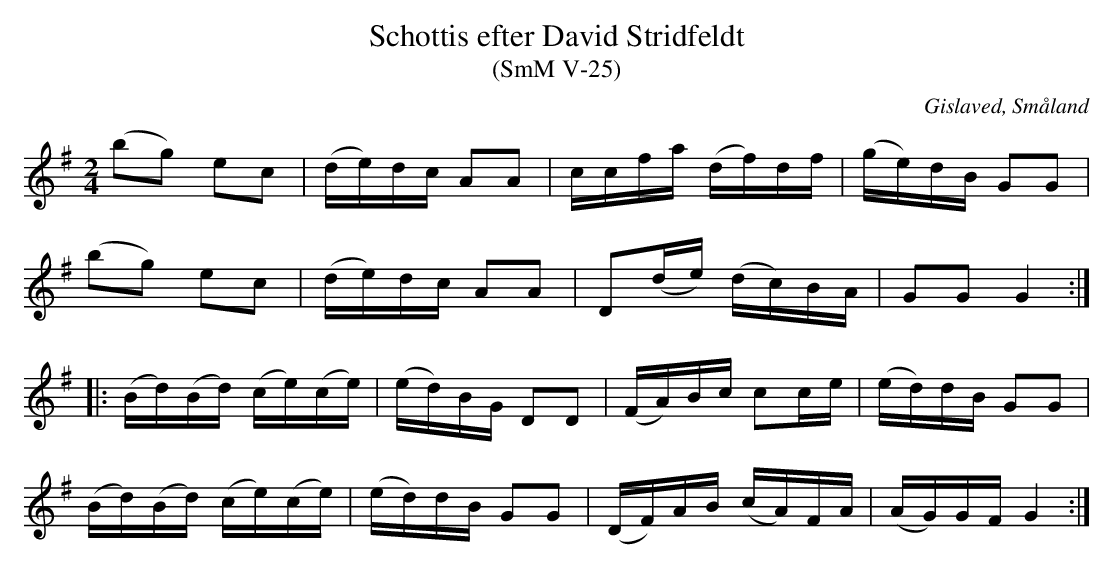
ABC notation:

X:1
T:Schottis efter David Stridfeldt
T:(SmM V-25)
O:Gislaved, Småland
M:2/4
L:1/16
K:G
(b2g2) e2c2|(de)dc A2A2|ccfa (df)df|(ge)dB G2G2|
(b2g2) e2c2|(de)dc A2A2|D2(de) (dc)BA|G2G2 G4:|
|:(Bd)(Bd) (ce)(ce)|(ed)BG D2D2|(FA)Bc c2ce|(ed)dB G2G2|
(Bd)(Bd) (ce)(ce)|(ed)dB G2G2|(DF)AB (cA)FA|(AG)GF G4:|
